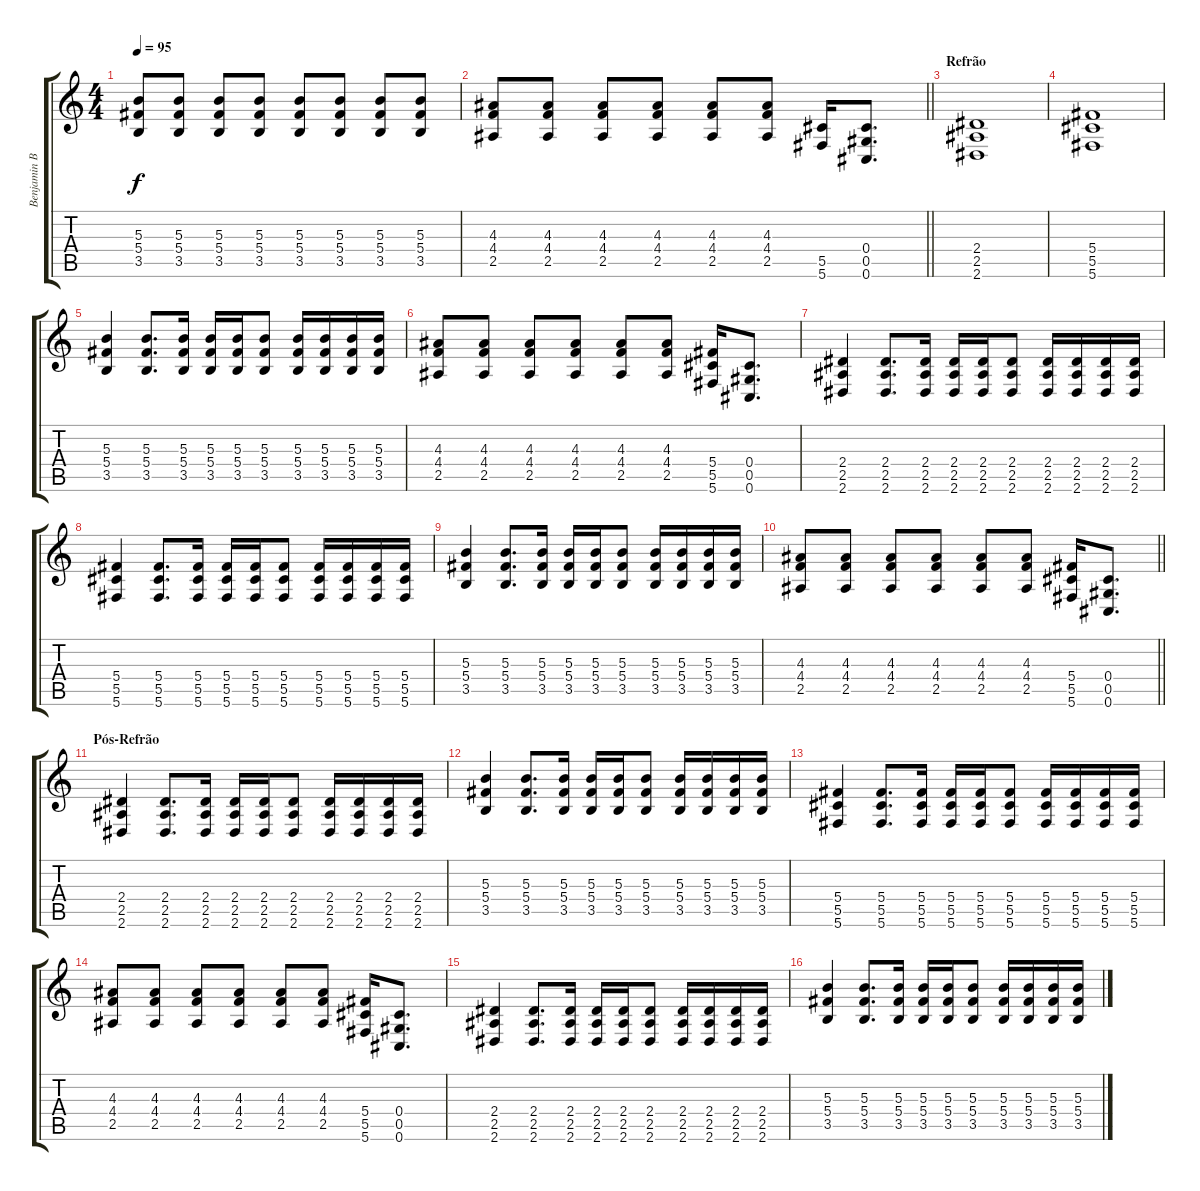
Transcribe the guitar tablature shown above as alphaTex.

\track ("Benjamin Burnley" "Benjamin B") {instrument distortionguitar}
\staff {score tabs}
\tuning (Eb4 Bb3 Gb3 Db3 Ab2 Db2) {hide}
\ts (4 4)
\tempo 95
\clef g2
\ks c
(5.3 5.4 3.5).8{dy f} (5.3 5.4 3.5).8 (5.3 5.4 3.5).8 (5.3 5.4 3.5).8 (5.3 5.4 3.5).8 (5.3 5.4 3.5).8 (5.3 5.4 3.5).8 (5.3 5.4 3.5).8 |
\barLineRight lightlight
(4.3 4.4 2.5).8 (4.3 4.4 2.5).8 (4.3 4.4 2.5).8 (4.3 4.4 2.5).8 (4.3 4.4 2.5).8 (4.3 4.4 2.5).8 (5.5 5.6).16 (0.4 0.5 0.6).8{d} |
\section ("" "Refrão")
(2.4 2.5 2.6).1{volume 12 instrument distortionguitar} |
(5.4 5.5 5.6).1 |
(5.3 5.4 3.5).4 (5.3 5.4 3.5).8{d} (5.3 5.4 3.5).16 (5.3 5.4 3.5).16 (5.3 5.4 3.5).16 (5.3 5.4 3.5).8 (5.3 5.4 3.5).16 (5.3 5.4 3.5).16 (5.3 5.4 3.5).16 (5.3 5.4 3.5).16 |
(4.3 4.4 2.5).8 (4.3 4.4 2.5).8 (4.3 4.4 2.5).8 (4.3 4.4 2.5).8 (4.3 4.4 2.5).8 (4.3 4.4 2.5).8 (5.4 5.5 5.6).16 (0.4 0.5 0.6).8{d} |
(2.4 2.5 2.6).4 (2.4 2.5 2.6).8{d} (2.4 2.5 2.6).16 (2.4 2.5 2.6).16 (2.4 2.5 2.6).16 (2.4 2.5 2.6).8 (2.4 2.5 2.6).16 (2.4 2.5 2.6).16 (2.4 2.5 2.6).16 (2.4 2.5 2.6).16 |
(5.4 5.5 5.6).4 (5.4 5.5 5.6).8{d} (5.4 5.5 5.6).16 (5.4 5.5 5.6).16 (5.4 5.5 5.6).16 (5.4 5.5 5.6).8 (5.4 5.5 5.6).16 (5.4 5.5 5.6).16 (5.4 5.5 5.6).16 (5.4 5.5 5.6).16 |
(5.3 5.4 3.5).4 (5.3 5.4 3.5).8{d} (5.3 5.4 3.5).16 (5.3 5.4 3.5).16 (5.3 5.4 3.5).16 (5.3 5.4 3.5).8 (5.3 5.4 3.5).16 (5.3 5.4 3.5).16 (5.3 5.4 3.5).16 (5.3 5.4 3.5).16 |
\barLineRight lightlight
(4.3 4.4 2.5).8 (4.3 4.4 2.5).8 (4.3 4.4 2.5).8 (4.3 4.4 2.5).8 (4.3 4.4 2.5).8 (4.3 4.4 2.5).8 (5.4 5.5 5.6).16 (0.4 0.5 0.6).8{d} |
\section ("" "Pós-Refrão")
(2.4 2.5 2.6).4 (2.4 2.5 2.6).8{d} (2.4 2.5 2.6).16 (2.4 2.5 2.6).16 (2.4 2.5 2.6).16 (2.4 2.5 2.6).8 (2.4 2.5 2.6).16 (2.4 2.5 2.6).16 (2.4 2.5 2.6).16 (2.4 2.5 2.6).16 |
(5.3 5.4 3.5).4 (5.3 5.4 3.5).8{d} (5.3 5.4 3.5).16 (5.3 5.4 3.5).16 (5.3 5.4 3.5).16 (5.3 5.4 3.5).8 (5.3 5.4 3.5).16 (5.3 5.4 3.5).16 (5.3 5.4 3.5).16 (5.3 5.4 3.5).16 |
(5.4 5.5 5.6).4 (5.4 5.5 5.6).8{d} (5.4 5.5 5.6).16 (5.4 5.5 5.6).16 (5.4 5.5 5.6).16 (5.4 5.5 5.6).8 (5.4 5.5 5.6).16 (5.4 5.5 5.6).16 (5.4 5.5 5.6).16 (5.4 5.5 5.6).16 |
(4.3 4.4 2.5).8 (4.3 4.4 2.5).8 (4.3 4.4 2.5).8 (4.3 4.4 2.5).8 (4.3 4.4 2.5).8 (4.3 4.4 2.5).8 (5.4 5.5 5.6).16 (0.4 0.5 0.6).8{d} |
(2.4 2.5 2.6).4 (2.4 2.5 2.6).8{d} (2.4 2.5 2.6).16 (2.4 2.5 2.6).16 (2.4 2.5 2.6).16 (2.4 2.5 2.6).8 (2.4 2.5 2.6).16 (2.4 2.5 2.6).16 (2.4 2.5 2.6).16 (2.4 2.5 2.6).16 |
(5.3 5.4 3.5).4 (5.3 5.4 3.5).8{d} (5.3 5.4 3.5).16 (5.3 5.4 3.5).16 (5.3 5.4 3.5).16 (5.3 5.4 3.5).8 (5.3 5.4 3.5).16 (5.3 5.4 3.5).16 (5.3 5.4 3.5).16 (5.3 5.4 3.5).16
